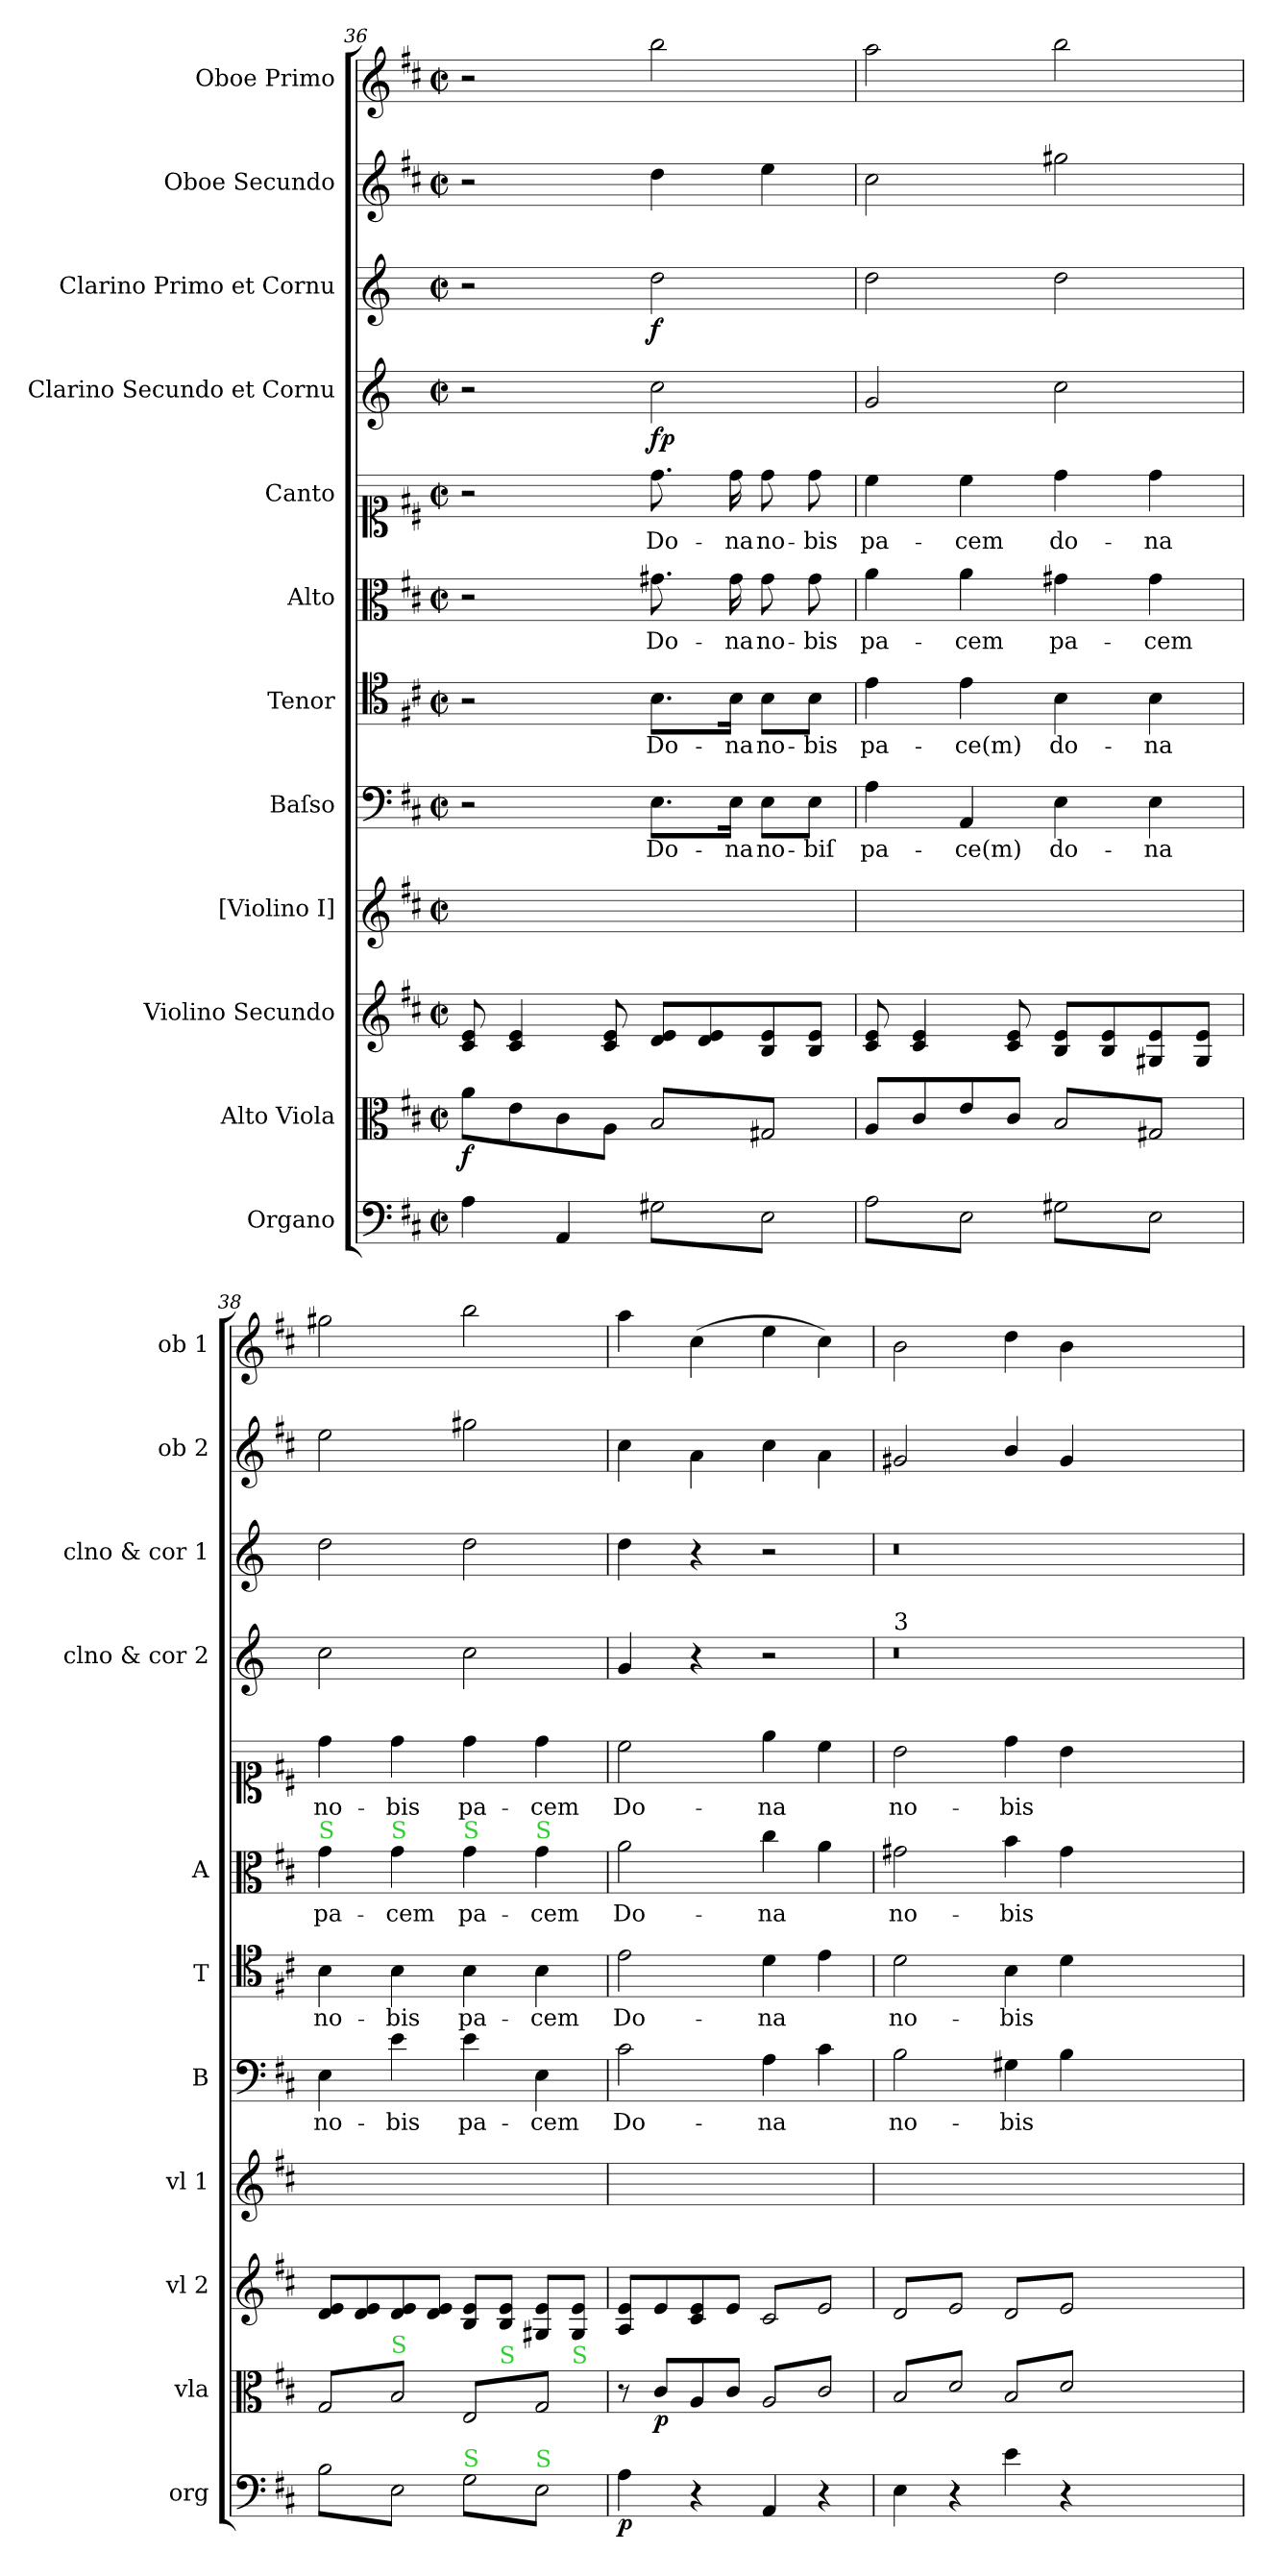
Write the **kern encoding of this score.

**kern	**dynam	**kern	**dynam	**kern	**dynam	**kern	**kern	**text	**kern	**text	**kern	**text	**dynam	**kern	**text	**dynam	**kern	**dynam	**kern	**dynam	**kern	**dynam	**kern	**dynam
*part12	*part12	*part11	*part11	*part10	*part10	*part9	*part8	*part8	*part7	*part7	*part6	*part6	*part6	*part5	*part5	*part5	*part4	*part4	*part3	*part3	*part2	*part2	*part1	*part1
*staff12	*staff12	*staff11	*staff11	*staff10	*staff10	*staff9	*staff8	*staff8	*staff7	*staff7	*staff6	*staff6	*staff6	*staff5	*staff5	*staff5	*staff4	*staff4	*staff3	*staff3	*staff2	*staff2	*staff1	*staff1
*I"Organo	*	*I"Alto Viola	*	*I"Violino Secundo	*	*I"[Violino I]	*I"Baſso	*	*I"Tenor	*	*I"Alto	*	*	*I"Canto	*	*	*I"Clarino Secundo et Cornu	*	*I"Clarino Primo et Cornu	*	*I"Oboe Secundo	*	*I"Oboe Primo	*
*I'org	*	*I'vla	*	*I'vl 2	*	*I'vl 1	*I'B	*	*I'T	*	*I'A	*	*	*	*	*	*I'clno & cor 2	*	*I'clno & cor 1	*	*I'ob 2	*	*I'ob 1	*
*clefF4	*	*clefC3	*	*clefG2	*	*clefG2	*clefF4	*	*clefC4	*	*clefC3	*	*	*clefC1	*	*	*clefG2	*	*clefG2	*	*clefG2	*	*clefG2	*
*	*	*	*	*	*	*	*	*	*	*	*	*	*	*	*	*	*ITrd-1c-2	*	*ITrd-1c-2	*	*	*	*	*
*k[f#c#]	*	*k[f#c#]	*	*k[f#c#]	*	*k[f#c#]	*k[f#c#]	*	*k[f#c#]	*	*k[f#c#]	*	*	*k[f#c#]	*	*	*k[f#c#]	*	*k[f#c#]	*	*k[f#c#]	*	*k[f#c#]	*
*D:	*	*D:	*	*D:	*	*D:	*D:	*	*D:	*	*D:	*	*	*D:	*	*	*D:	*	*D:	*	*D:	*	*D:	*
*M2/2	*	*M2/2	*	*M2/2	*	*M2/2	*M2/2	*	*M2/2	*	*M2/2	*	*	*M2/2	*	*	*M2/2	*	*M2/2	*	*M2/2	*	*M2/2	*
*met(c|)	*	*met(c|)	*	*met(c|)	*	*met(c|)	*met(c|)	*	*met(c|)	*	*met(c|)	*	*	*met(c|)	*	*	*met(c|)	*	*met(c|)	*	*met(c|)	*	*met(c|)	*
=36	=36	=36	=36	=36	=36	=36	=36	=36	=36	=36	=36	=36	=36	=36	=36	=36	=36	=36	=36	=36	=36	=36	=36	=36
4A\	.	8a\L	f	8c#/ 8e/	.	1ryy	2r	.	2r	.	2r	.	.	2r	.	.	2r	.	2r	.	2r	.	2r	.
.	.	8e\	.	4c#/ 4e/	.	.	.	.	.	.	.	.	.	.	.	.	.	.	.	.	.	.	.	.
4AA/	.	8c#\	.	.	.	.	.	.	.	.	.	.	.	.	.	.	.	.	.	.	.	.	.	.
.	.	8A\J	.	8c#/ 8e/	.	.	.	.	.	.	.	.	.	.	.	.	.	.	.	.	.	.	.	.
!	!	!	!	!	!	!	!	!	!	!	!	!	!	!	!	!LO:DY:a:rj	!	!	!	!	!	!	!	!
*tremolo	*	*	*	*	*	*	*	*	*	*	*	*	*	*	*	*	*	*	*	*	*	*	*	*
*	*	*tremolo	*	*	*	*	*	*	*	*	*	*	*	*	*	*	*	*	*	*	*	*	*	*
8G#X\L	for	8B/L	.	8d/ 8e/L	.	.	8.E\L	Do-	8.B\L	Do-	8.g#X	Do-	.	8.dd\	Do-	fr.	2dd\	fp.	2ee\	f.	4dd\	.	2bb\	.
8E\	.	8G#X/	.	8d/ 8e/	.	.	.	.	.	.	.	.	.	.	.	.	.	.	.	.	.	.	.	.
.	.	.	.	.	.	.	16E\Jk	-na	16B\Jk	-na	16g#\	-na	.	16dd\	-na	.	.	.	.	.	.	.	.	.
8G#X\	.	8B/	.	8B/ 8e/	.	.	8E\L	no-	8B\L	no-	8g#\	no-	.	8dd\	no-	.	.	.	.	.	4ee\	.	.	.
8E\J	.	8G#X/J	.	8B/ 8e/J	.	.	8E\J	-biſ	8B\J	-bis	8g#\	-bis	.	8dd\	-bis	.	.	.	.	.	.	.	.	.
*	*	*Xtremolo	*	*	*	*	*	*	*	*	*	*	*	*	*	*	*	*	*	*	*	*	*	*
=37	=37	=37	=37	=37	=37	=37	=37	=37	=37	=37	=37	=37	=37	=37	=37	=37	=37	=37	=37	=37	=37	=37	=37	=37
!	!	!	!	!	!	!	!	!	!	!	!	!	!LO:DY:a	!	!	!	!	!	!	!	!	!	!	!
8A\L	.	8A/L	.	8c#/ 8e/	.	1ryy	4A\	pa-	4e\	pa-	4a\	pa-	po	4cc#\	pa-	.	2a/	.	2ee\	.	2cc#\	.	2aa\	.
8E\	.	8c#/	.	4c#/ 4e/	.	.	.	.	.	.	.	.	.	.	.	.	.	.	.	.	.	.	.	.
8A\	.	8e/	.	.	.	.	4AA/	-ce(m)	4e\	-ce(m)	4a\	-cem	.	4cc#\	-cem	.	.	.	.	.	.	.	.	.
8E\J	.	8c#/J	.	8c#/ 8e/	.	.	.	.	.	.	.	.	.	.	.	.	.	.	.	.	.	.	.	.
!	!	!	!	!	!	!	!	!	!	!LO:LY:i	!	!LO:LY:i	!	!	!	!	!	!	!	!	!	!	!	!
*	*	*tremolo	*	*	*	*	*	*	*	*	*	*	*	*	*	*	*	*	*	*	*	*	*	*
8G#X\L	.	8B/L	.	8B/ 8e/L	.	.	4E\	do-	4B\	do-	4g#X\	pa-	.	4dd\	do-	.	2dd\	.	2ee\	.	2gg#X\	.	2bb\	.
8E\	.	8G#X/	.	8B/ 8e/	.	.	.	.	.	.	.	.	.	.	.	.	.	.	.	.	.	.	.	.
!	!	!	!	!	!	!	!	!	!	!LO:LY:i	!	!LO:LY:i	!	!	!	!	!	!	!	!	!	!	!	!
8G#X\	.	8B/	.	8G#X/ 8e/	.	.	4E\	-na	4B\	-na	4g#\	-cem	.	4dd\	-na	.	.	.	.	.	.	.	.	.
8E\J	.	8G#X/J	.	8G#/ 8e/J	.	.	.	.	.	.	.	.	.	.	.	.	.	.	.	.	.	.	.	.
=38	=38	=38	=38	=38	=38	=38	=38	=38	=38	=38	=38	=38	=38	=38	=38	=38	=38	=38	=38	=38	=38	=38	=38	=38
!	!	!	!	!	!	!	!	!	!	!	!LO:TX:a:color=limegreen:t=S	!	!	!	!	!	!	!	!	!	!	!	!	!
!	!	!LO:TX:a:color=limegreen:t=S	!	!	!	!	!	!	!	!	!	!	!	!	!	!	!	!	!	!	!	!	!	!
!	!	!	!	!	!	!	!	!	!	!LO:LY:i	!	!LO:LY:i	!	!	!	!	!	!	!	!	!	!	!	!
*	*	*^	*	*	*	*	*	*	*	*	*	*	*	*	*	*	*	*	*	*	*	*	*	*
*	*	*	*^	*	*	*	*	*	*	*	*	*	*	*	*	*	*	*	*	*	*	*	*	*	*
8B\L	.	8G/L	2ryy	2..ryy	.	8d/ 8e/L	.	1ryy	4E\	no-	4B\	no-	4g\	pa-	.	4dd\	no-	.	2dd\	.	2ee\	.	2ee\	.	2gg#X\	.
8E\	.	8B/	.	.	.	8d/ 8e/	.	.	.	.	.	.	.	.	.	.	.	.	.	.	.	.	.	.	.	.
!	!	!	!	!	!	!	!	!	!	!	!	!	!LO:TX:a:color=limegreen:t=S	!	!	!	!	!	!	!	!	!	!	!	!	!
!	!	!LO:TX:a:color=limegreen:t=S	!	!	!	!	!	!	!	!	!	!	!	!	!	!	!	!	!	!	!	!	!	!	!	!
!	!	!	!	!	!	!	!	!	!	!	!	!LO:LY:i	!	!LO:LY:i	!	!	!	!	!	!	!	!	!	!	!	!
8B\	.	8G/	.	.	.	8d/ 8e/	.	.	4e\	-bis	4B\	-bis	4g\	-cem	.	4dd\	-bis	.	.	.	.	.	.	.	.	.
8E\J	.	8B/J	.	.	.	8d/ 8e/J	.	.	.	.	.	.	.	.	.	.	.	.	.	.	.	.	.	.	.	.
!	!	!	!	!	!	!	!	!	!	!	!	!	!LO:TX:a:color=limegreen:t=S	!	!	!	!	!	!	!	!	!	!	!	!	!
!LO:TX:a:color=limegreen:t=S	!	!	!	!	!	!	!	!	!	!	!	!	!	!	!	!	!	!	!	!	!	!	!	!	!	!
!	!	!	!	!	!	!	!	!	!	!	!	!LO:LY:i	!	!LO:LY:i	!	!	!	!	!	!	!	!	!	!	!	!
8G\L	.	8E/L	8ryy	.	.	8B/ 8e/L	.	.	4e\	pa-	4B\	pa-	4g\	pa-	.	4dd\	pa-	.	2dd\	.	2ee\	.	2gg#X\	.	2bb\	.
!	!	!	!LO:TX:a:color=limegreen:t=S	!	!	!	!	!	!	!	!	!	!	!	!	!	!	!	!	!	!	!	!	!	!	!
8E\	.	8G/	4.ryy	.	.	8B/ 8e/J	.	.	.	.	.	.	.	.	.	.	.	.	.	.	.	.	.	.	.	.
!	!	!	!	!	!	!	!	!	!	!	!	!	!LO:TX:a:color=limegreen:t=S	!	!	!	!	!	!	!	!	!	!	!	!	!
!LO:TX:a:color=limegreen:t=S	!	!	!	!	!	!	!	!	!	!	!	!	!	!	!	!	!	!	!	!	!	!	!	!	!	!
!	!	!	!	!	!	!	!	!	!	!	!	!LO:LY:i	!	!LO:LY:i	!	!	!	!	!	!	!	!	!	!	!	!
8G\	.	8E/	.	.	.	8G#X/ 8e/L	.	.	4E\	-cem	4B\	-cem	4g\	-cem	.	4dd\	-cem	.	.	.	.	.	.	.	.	.
!	!	!	!	!LO:TX:a:color=limegreen:t=S	!	!	!	!	!	!	!	!	!	!	!	!	!	!	!	!	!	!	!	!	!	!
8E\J	.	8G/J	.	8ryy	.	8G#/ 8e/J	.	.	.	.	.	.	.	.	.	.	.	.	.	.	.	.	.	.	.	.
*	*	*Xtremolo	*	*	*	*	*	*	*	*	*	*	*	*	*	*	*	*	*	*	*	*	*	*	*	*
*Xtremolo	*	*	*	*	*	*	*	*	*	*	*	*	*	*	*	*	*	*	*	*	*	*	*	*	*	*
=39	=39	=39	=39	=39	=39	=39	=39	=39	=39	=39	=39	=39	=39	=39	=39	=39	=39	=39	=39	=39	=39	=39	=39	=39	=39	=39
!	!	!	!	!	!	!	!	!	!	!	!	!	!	!	!	!	!	!LO:DY:a	!	!	!	!	!	!LO:DY:rj	!	!
*	*	*v	*v	*v	*	*	*	*	*	*	*	*	*	*	*	*	*	*	*	*	*	*	*	*	*	*
4A\	p.	8r	.	8A/ 8e/L	.	1ryy	2c#\	Do-	2e\	Do-	2a\	Do-	.	2cc#\	Do-	po	4a/	.	4ee\	.	4cc#\	po.	4aa\	po.
.	.	8c#/L	p	8e/	.	.	.	.	.	.	.	.	.	.	.	.	.	.	.	.	.	.	.	.
!	!	!	!	!	!LO:DY:rj	!	!	!	!	!	!	!	!	!	!	!	!	!	!	!	!	!	!	!
4r	.	8A/	.	8c#/ 8e/	po	.	.	.	.	.	.	.	.	.	.	.	4r	.	4r	.	4a\	.	(>4cc#\	.
.	.	8c#/J	.	8e/J	.	.	.	.	.	.	.	.	.	.	.	.	.	.	.	.	.	.	.	.
*	*	*tremolo	*	*	*	*	*	*	*	*	*	*	*	*	*	*	*	*	*	*	*	*	*	*
*	*	*	*	*tremolo	*	*	*	*	*	*	*	*	*	*	*	*	*	*	*	*	*	*	*	*
4AA/	.	8A/L	.	8c#/L	.	.	4A\	-na	4d\	-na	4cc#\	-na	.	4ee\	-na	.	2r	.	2r	.	4cc#\	.	4ee\	.
.	.	8c#/	.	8e/	.	.	.	.	.	.	.	.	.	.	.	.	.	.	.	.	.	.	.	.
4r	.	8A/	.	8c#/	.	.	4c#\	.	4e\	.	4a\	.	.	4cc#\	.	.	.	.	.	.	4a\	.	4cc#\)	.
.	.	8c#/J	.	8e/J	.	.	.	.	.	.	.	.	.	.	.	.	.	.	.	.	.	.	.	.
=40	=40	=40	=40	=40	=40	=40	=40	=40	=40	=40	=40	=40	=40	=40	=40	=40	=40	=40	=40	=40	=40	=40	=40	=40
!	!	!	!	!	!	!	!	!	!	!	!	!	!	!	!	!	!LO:TX:a:t=3	!	!	!	!	!	!	!
4E\	.	8B/L	.	8d/L	.	1ryy	2B\	no-	2d\	no-	2g#X\	no-	.	2b\	no-	.	0r	.	0r	.	2g#X/	.	2b\	.
.	.	8d/	.	8e/	.	.	.	.	.	.	.	.	.	.	.	.	.	.	.	.	.	.	.	.
4r	.	8B/	.	8d/	.	.	.	.	.	.	.	.	.	.	.	.	.	.	.	.	.	.	.	.
.	.	8d/J	.	8e/J	.	.	.	.	.	.	.	.	.	.	.	.	.	.	.	.	.	.	.	.
4e\	.	8B/L	.	8d/L	.	.	4G#X\	-bis	4B\	-bis	4b\	-bis	.	4dd\	-bis	.	.	.	.	.	4b/	.	4dd\	.
.	.	8d/	.	8e/	.	.	.	.	.	.	.	.	.	.	.	.	.	.	.	.	.	.	.	.
4r	.	8B/	.	8d/	.	.	4B\	.	4d\	.	4g#\	.	.	4b\	.	.	.	.	.	.	4g#/	.	4b\	.
.	.	8d/J	.	8e/J	.	.	.	.	.	.	.	.	.	.	.	.	.	.	.	.	.	.	.	.
*	*	*	*	*Xtremolo	*	*	*	*	*	*	*	*	*	*	*	*	*	*	*	*	*	*	*	*
*	*	*Xtremolo	*	*	*	*	*	*	*	*	*	*	*	*	*	*	*	*	*	*	*	*	*	*
1ryy	.	1ryy	.	1ryy	.	1ryy	1ryy	.	1ryy	.	1ryy	.	.	1ryy	.	.	.	.	.	.	1ryy	.	1ryy	.
.	.	.	.	.	.	.	.	.	.	.	.	.	.	.	.	.	.	.	.	.	.	.	.	.
=	=	=	=	=	=	=	=	=	=	=	=	=	=	=	=	=	=	=	=	=	=	=	=	=
*-	*-	*-	*-	*-	*-	*-	*-	*-	*-	*-	*-	*-	*-	*-	*-	*-	*-	*-	*-	*-	*-	*-	*-	*-
